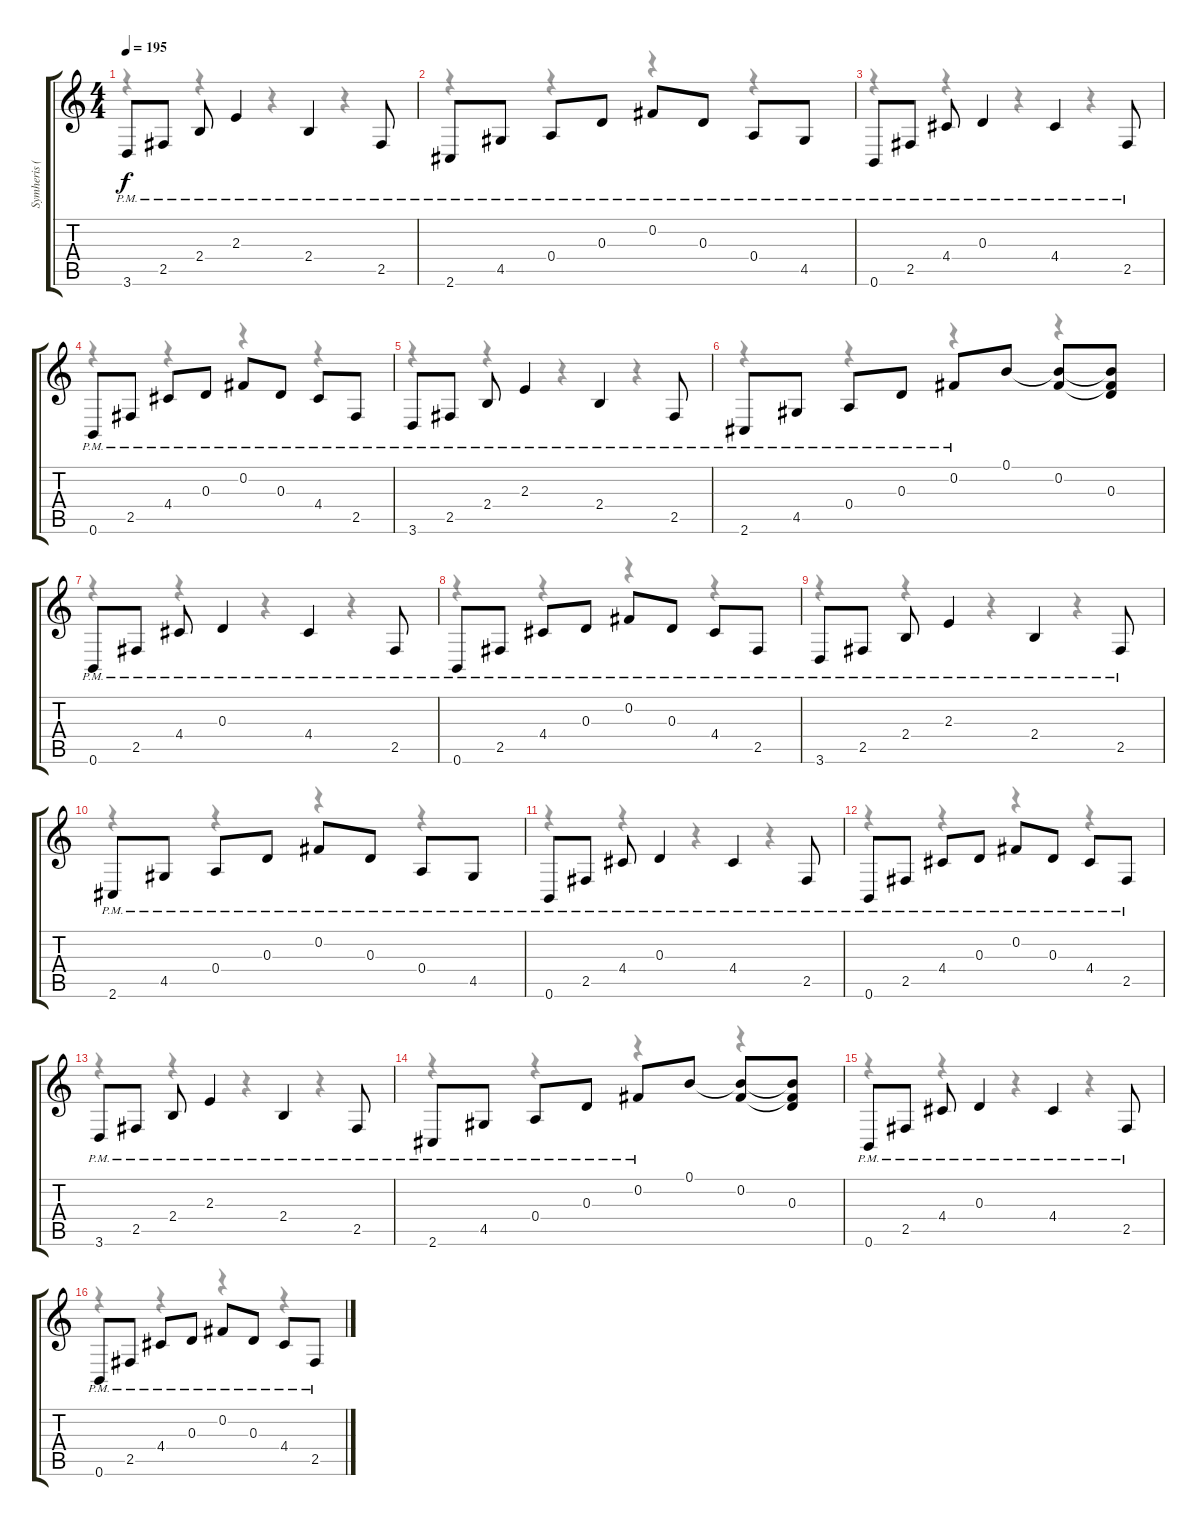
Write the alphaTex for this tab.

\track ("Symheris (Clean)" "Symheris (") {instrument electricguitarclean}
\staff {score tabs}
\tuning (B3 Gb3 D3 A2 E2 B1) {hide}
\voice
\ts (4 4)
\tempo 195
\clef g2
\ks c
3.6{pm}.8{dy f} 2.5{pm}.8 2.4{pm}.8 2.3{pm}.4 2.4{pm}.4 2.5{pm}.8 |
2.6{pm}.8 4.5{pm}.8 0.4{pm}.8 0.3{pm}.8 0.2{pm}.8 0.3{pm}.8 0.4{pm}.8 4.5{pm}.8 |
0.6{pm}.8 2.5{pm}.8 4.4{pm}.8 0.3{pm}.4 4.4{pm}.4 2.5{pm}.8 |
0.6{pm}.8 2.5{pm}.8 4.4{pm}.8 0.3{pm}.8 0.2{pm}.8 0.3{pm}.8 4.4{pm}.8 2.5{pm}.8 |
3.6{pm}.8 2.5{pm}.8 2.4{pm}.8 2.3{pm}.4 2.4{pm}.4 2.5{pm}.8 |
2.6{pm}.8 4.5{pm}.8 0.4{pm}.8 0.3{pm}.8 0.2{pm}.8 0.1.8 (0.1{t} 0.2).8 (0.1{t} 0.2{t} 0.3).8 |
0.6{pm}.8 2.5{pm}.8 4.4{pm}.8 0.3{pm}.4 4.4{pm}.4 2.5{pm}.8 |
0.6{pm}.8 2.5{pm}.8 4.4{pm}.8 0.3{pm}.8 0.2{pm}.8 0.3{pm}.8 4.4{pm}.8 2.5{pm}.8 |
3.6{pm}.8 2.5{pm}.8 2.4{pm}.8 2.3{pm}.4 2.4{pm}.4 2.5{pm}.8 |
2.6{pm}.8 4.5{pm}.8 0.4{pm}.8 0.3{pm}.8 0.2{pm}.8 0.3{pm}.8 0.4{pm}.8 4.5{pm}.8 |
0.6{pm}.8 2.5{pm}.8 4.4{pm}.8 0.3{pm}.4 4.4{pm}.4 2.5{pm}.8 |
0.6{pm}.8 2.5{pm}.8 4.4{pm}.8 0.3{pm}.8 0.2{pm}.8 0.3{pm}.8 4.4{pm}.8 2.5{pm}.8 |
3.6{pm}.8 2.5{pm}.8 2.4{pm}.8 2.3{pm}.4 2.4{pm}.4 2.5{pm}.8 |
2.6{pm}.8 4.5{pm}.8 0.4{pm}.8 0.3{pm}.8 0.2{pm}.8 0.1.8 (0.1{t} 0.2).8 (0.1{t} 0.2{t} 0.3).8 |
0.6{pm}.8 2.5{pm}.8 4.4{pm}.8 0.3{pm}.4 4.4{pm}.4 2.5{pm}.8 |
0.6{pm}.8 2.5{pm}.8 4.4{pm}.8 0.3{pm}.8 0.2{pm}.8 0.3{pm}.8 4.4{pm}.8 2.5{pm}.8
\voice
\clef g2
\ottava regular
\simile none
\ks c
r.4{dy f} r.4 r.4 r.4 |
r.4 r.4 r.4 r.4 |
r.4 r.4 r.4 r.4 |
r.4 r.4 r.4 r.4 |
r.4 r.4 r.4 r.4 |
r.4 r.4 r.4 r.4 |
r.4 r.4 r.4 r.4 |
r.4 r.4 r.4 r.4 |
r.4 r.4 r.4 r.4 |
r.4 r.4 r.4 r.4 |
r.4 r.4 r.4 r.4 |
r.4 r.4 r.4 r.4 |
r.4 r.4 r.4 r.4 |
r.4 r.4 r.4 r.4 |
r.4 r.4 r.4 r.4 |
r.4 r.4 r.4 r.4
